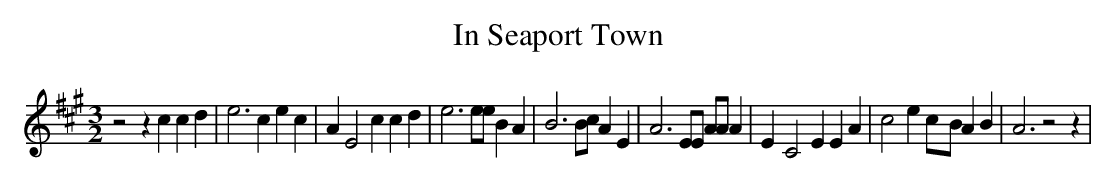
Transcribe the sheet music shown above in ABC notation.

X:1
T:In Seaport Town
M:3/2
L:1/4
K:A
 z2 z c c d| e3 c e c| A E2 c c d| e3 e/2e/2 B A| B3 B/2c/2 A E| A3 E/2E/2 A/2A/2 A|\
 E- C2 E E A| c2- ec/2-B/2 A B| A3 z2 z|
